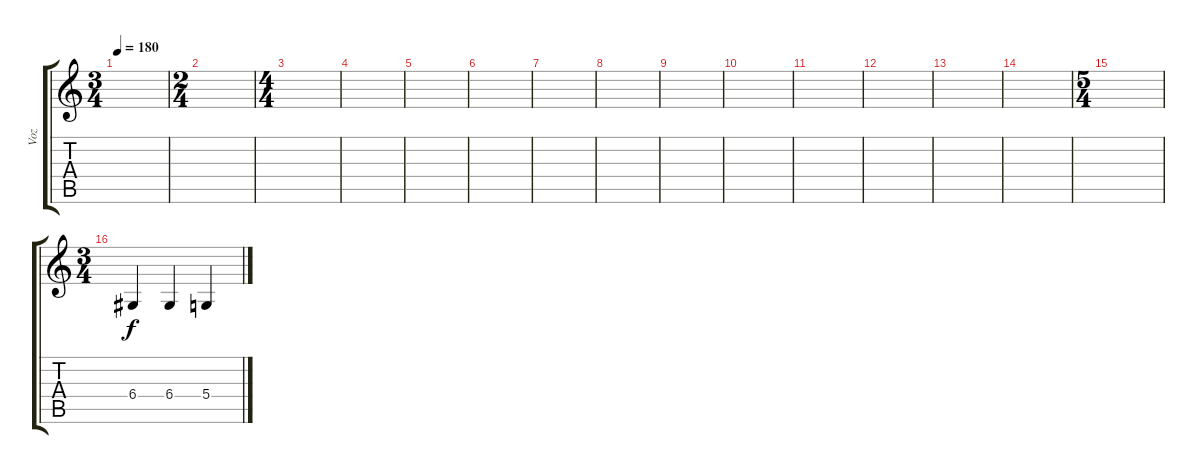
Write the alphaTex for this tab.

\track ("Voz" "Voz") {instrument lead2sawtooth}
\staff {score tabs}
\tuning (E4 B3 G3 D3 A2 E2) {hide}
\ts (3 4)
\tempo 180
\clef g2
\ks c
|
\ts (2 4)
|
\ts (4 4)
|
|
|
|
|
|
|
|
|
|
|
|
\ts (5 4)
|
\ts (3 4)
6.4.4 6.4.4 5.4.4
